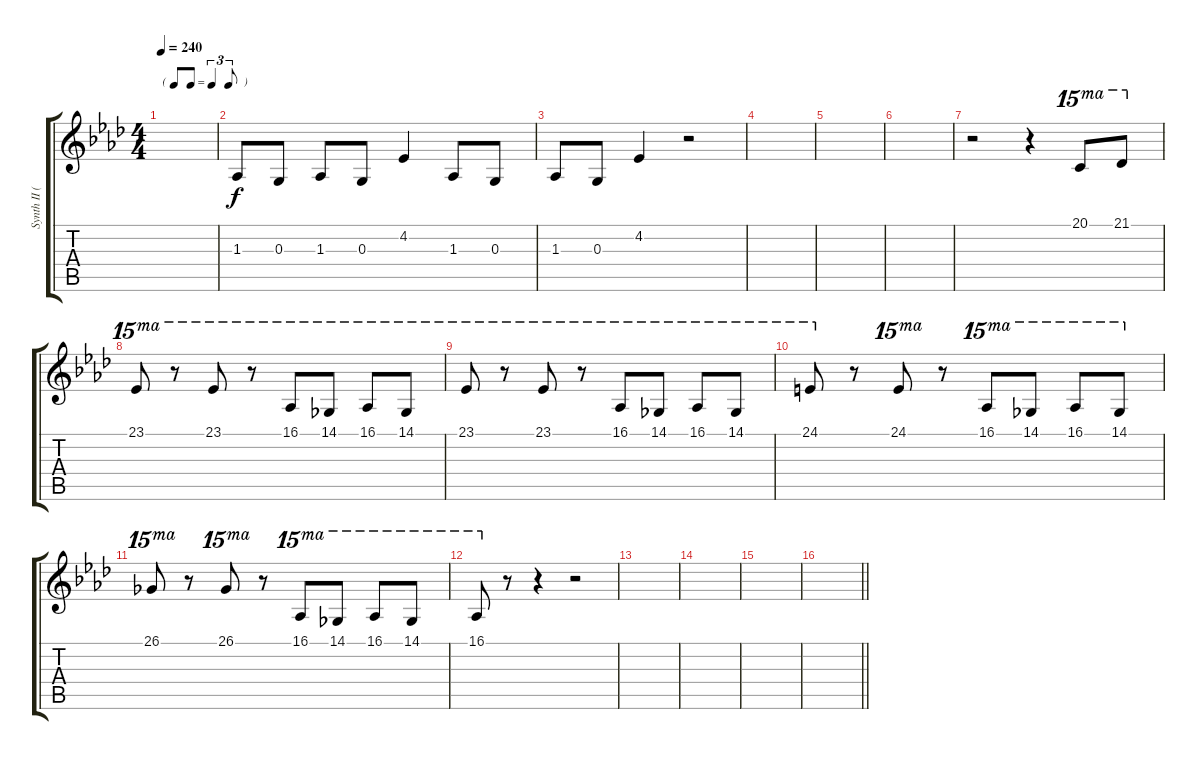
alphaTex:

\track ("Synth II (Kotobuki Tsumugi)" "Synth II (") {instrument lead5charang}
\staff {score tabs}
\tuning (E4 B3 G3 D3 A2 E2) {hide}
\ts (4 4)
\tf triplet8th
\tempo 240
\clef g2
\ks ab
|
1.3.8 0.3.8 1.3.8 0.3.8 4.2.4 1.3.8 0.3.8 |
1.3.8 0.3.8 4.2.4 r.2 |
|
|
|
r.2 r.4 20.1.8{ot 15ma} 21.1.8{ot 15ma} |
23.1.8{ot 15ma} r.8{ot 15ma} 23.1.8{ot 15ma} r.8{ot 15ma} 16.1.8{ot 15ma} 14.1.8{ot 15ma} 16.1.8{ot 15ma} 14.1.8{ot 15ma} |
23.1.8{ot 15ma} r.8{ot 15ma} 23.1.8{ot 15ma} r.8{ot 15ma} 16.1.8{ot 15ma} 14.1.8{ot 15ma} 16.1.8{ot 15ma} 14.1.8{ot 15ma} |
24.1.8{ot 15ma} r.8 24.1.8{ot 15ma} r.8 16.1.8{ot 15ma} 14.1.8{ot 15ma} 16.1.8{ot 15ma} 14.1.8{ot 15ma} |
26.1.8{ot 15ma} r.8 26.1.8{ot 15ma} r.8 16.1.8{ot 15ma} 14.1.8{ot 15ma} 16.1.8{ot 15ma} 14.1.8{ot 15ma} |
16.1.8{ot 15ma} r.8 r.4 r.2 |
|
|
|
\barLineRight lightlight
